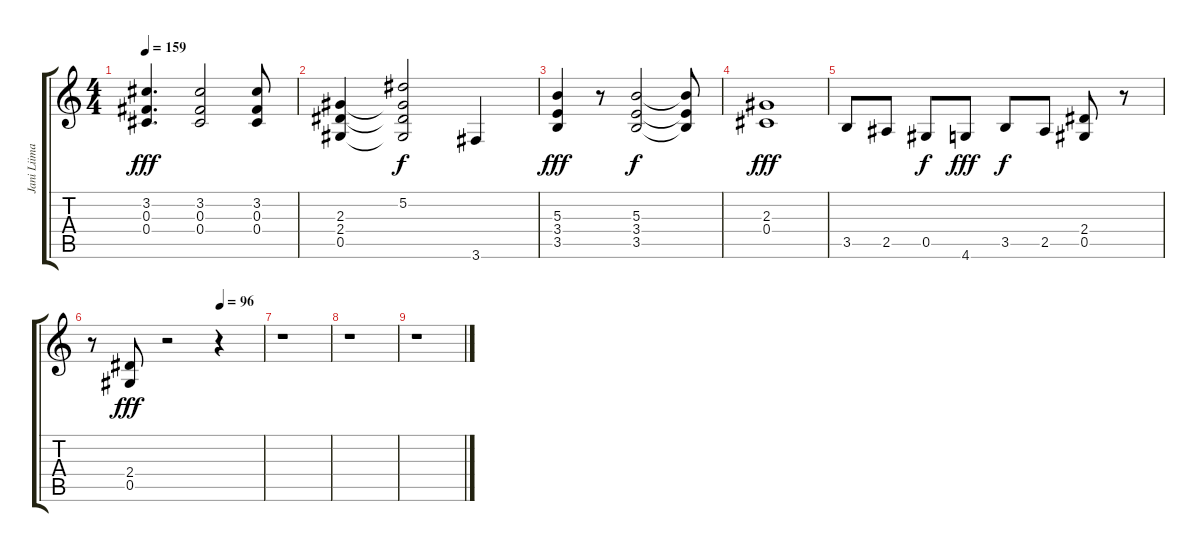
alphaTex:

\track ("Jani Liimatainen" "Jani Liima") {instrument distortionguitar}
\staff {score tabs}
\tuning (Eb4 Bb3 Gb3 Db3 Ab2 Eb2) {hide}
\ts (4 4)
\tempo 159
\clef g2
\ks c
(3.2 0.3 0.4).4{d dy fff} (3.2 0.3 0.4).2 (3.2 0.3 0.4).8 |
(2.3 2.4 0.5).4 (5.2 2.3{t} 2.4{t} 0.5{t}).2{dy f} 3.6.4 |
(5.3 3.4 3.5).4{dy fff} r.8 (5.3 3.4 3.5).2{dy f} (5.3{t} 3.4{t} 3.5{t}).8 |
(2.3 0.4).1{dy fff} |
3.5.8 2.5.8 0.5.8{dy f} 4.6.8{dy fff} 3.5.8{dy f} 2.5.8 (2.4 0.5).8 r.8 |
\tempo (96 0.75)
r.8 (2.4 0.5).8{dy fff} r.2 r.4 |
r.1 |
r.1 |
r.1
